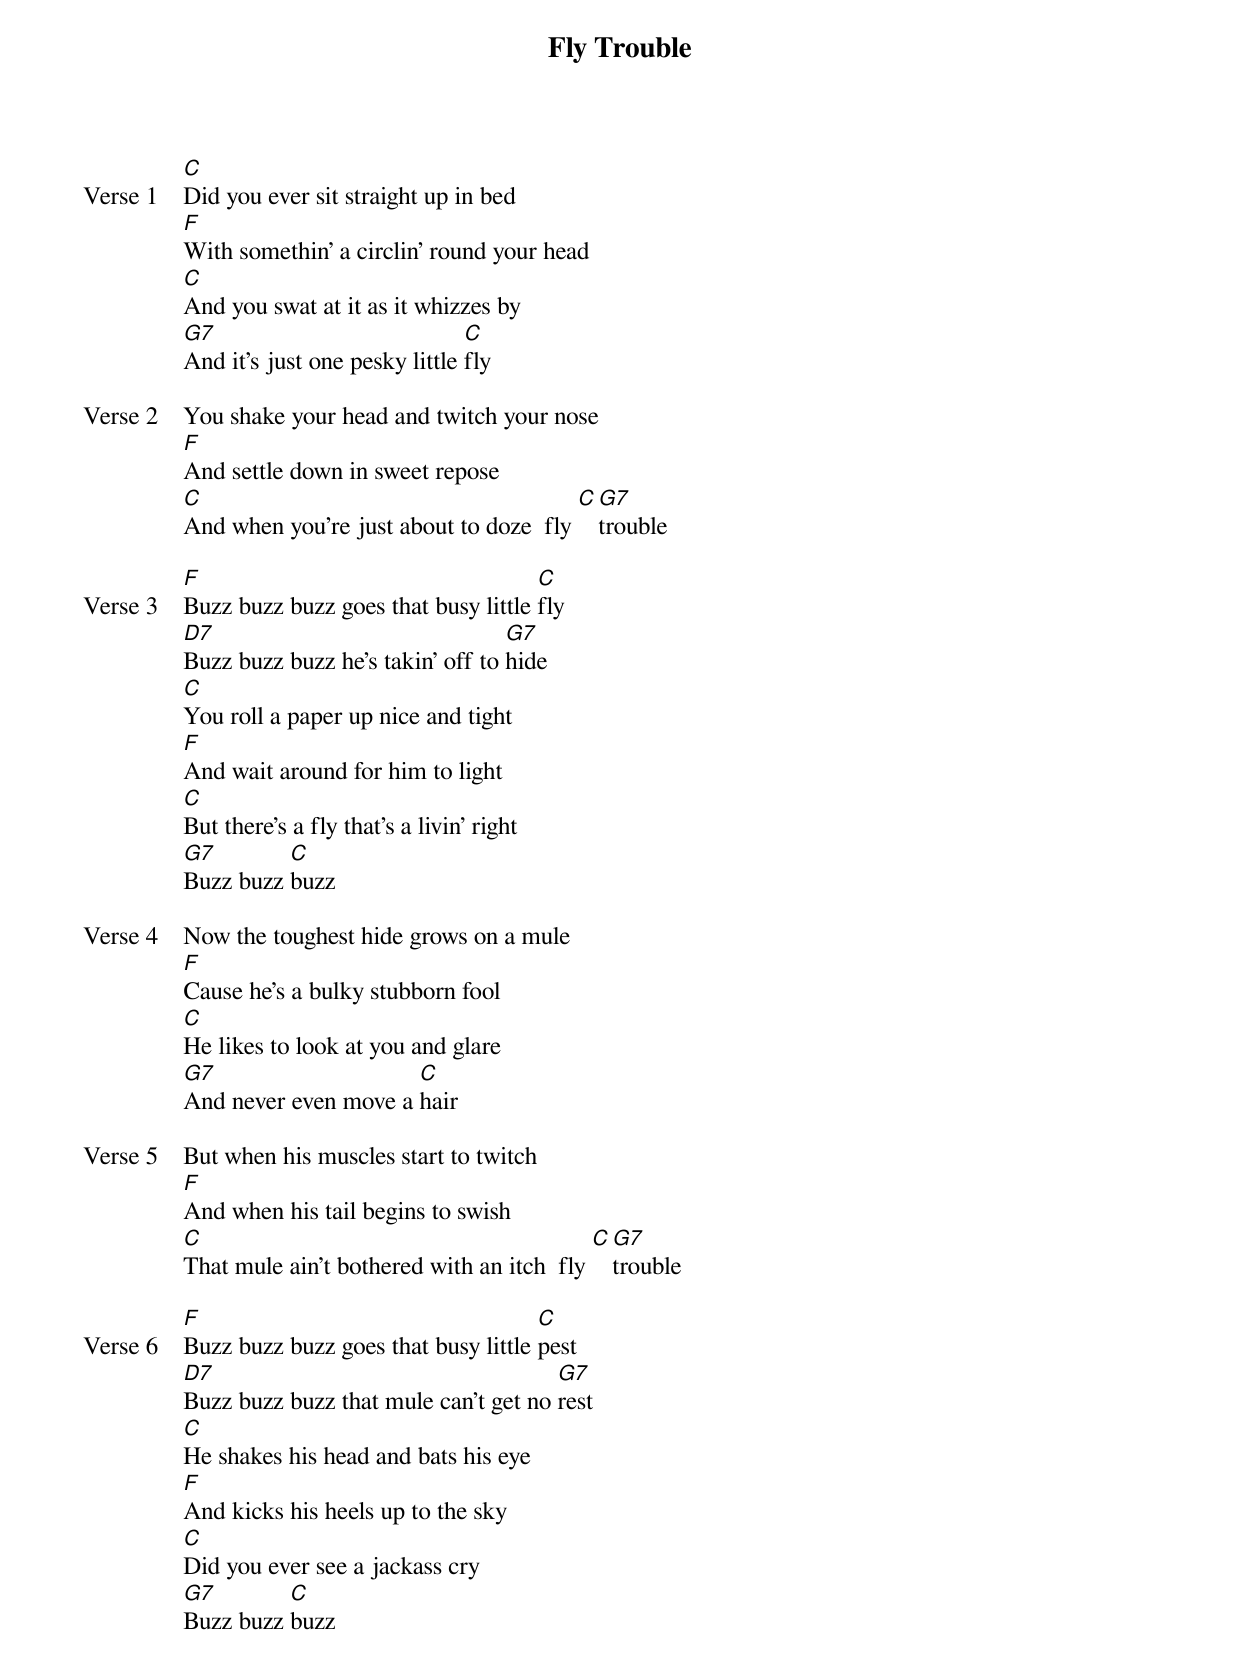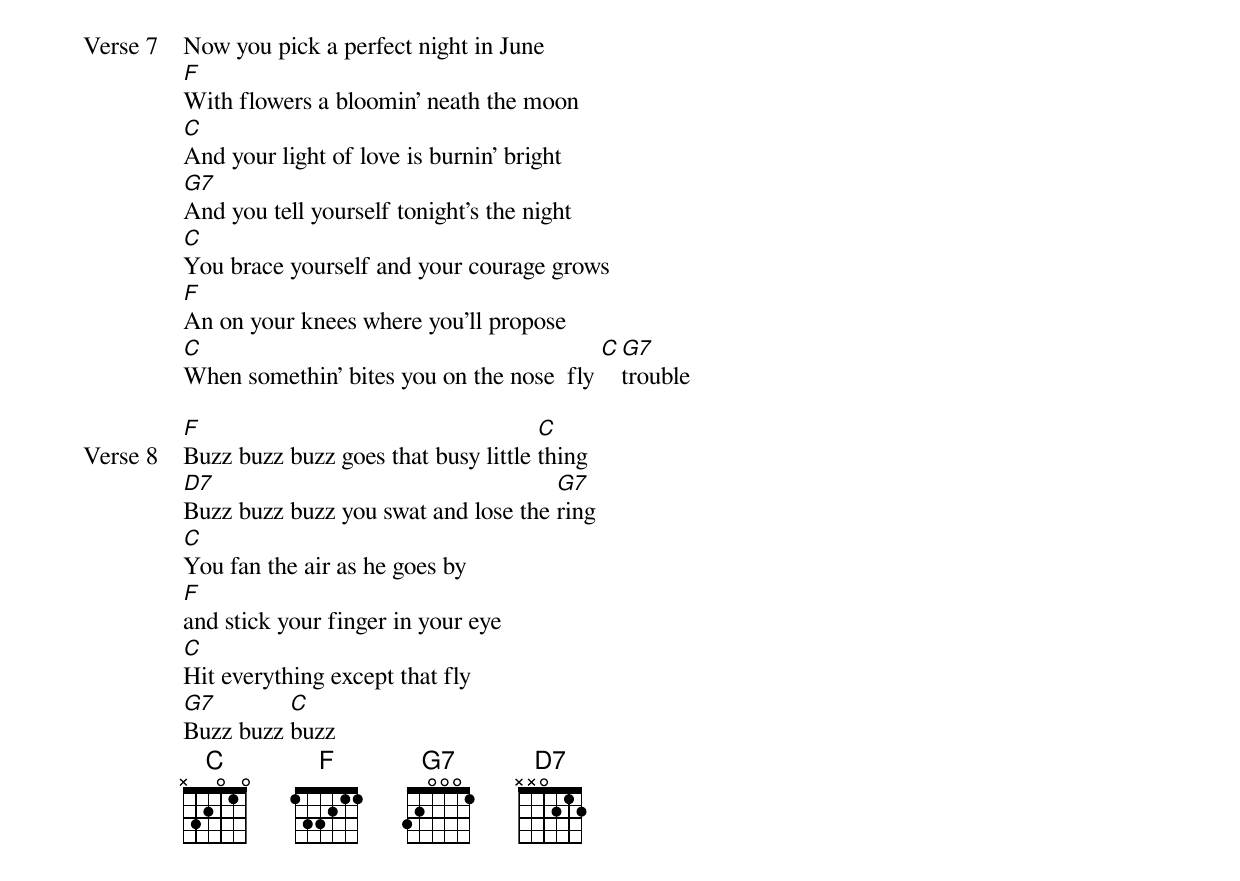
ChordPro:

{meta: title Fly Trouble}
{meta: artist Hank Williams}
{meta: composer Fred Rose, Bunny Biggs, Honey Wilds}

{start_of_verse: Verse 1}
[C]Did you ever sit straight up in bed
[F]With somethin' a circlin' round your head
[C]And you swat at it as it whizzes by
[G7]And it's just one pesky little [C]fly
{end_of_verse}

{start_of_verse: Verse 2}
You shake your head and twitch your nose
[F]And settle down in sweet repose
[C]And when you're just about to doze  fly [C][G7]trouble
{end_of_verse}

{start_of_verse: Verse 3}
[F]Buzz buzz buzz goes that busy little [C]fly
[D7]Buzz buzz buzz he's takin' off to [G7]hide
[C]You roll a paper up nice and tight
[F]And wait around for him to light
[C]But there's a fly that's a livin' right
[G7]Buzz buzz [C]buzz
{end_of_verse}

{start_of_verse: Verse 4}
Now the toughest hide grows on a mule
[F]Cause he's a bulky stubborn fool
[C]He likes to look at you and glare
[G7]And never even move a [C]hair
{end_of_verse}

{start_of_verse: Verse 5}
But when his muscles start to twitch
[F]And when his tail begins to swish
[C]That mule ain't bothered with an itch  fly [C][G7]trouble
{end_of_verse}

{start_of_verse: Verse 6}
[F]Buzz buzz buzz goes that busy little [C]pest
[D7]Buzz buzz buzz that mule can't get no [G7]rest
[C]He shakes his head and bats his eye
[F]And kicks his heels up to the sky
[C]Did you ever see a jackass cry
[G7]Buzz buzz [C]buzz
{end_of_verse}

{start_of_verse: Verse 7}
Now you pick a perfect night in June
[F]With flowers a bloomin' neath the moon
[C]And your light of love is burnin' bright
[G7]And you tell yourself tonight's the night
[C]You brace yourself and your courage grows
[F]An on your knees where you'll propose
[C]When somethin' bites you on the nose  fly [C][G7]trouble
{end_of_verse}

{start_of_verse: Verse 8}
[F]Buzz buzz buzz goes that busy little [C]thing
[D7]Buzz buzz buzz you swat and lose the [G7]ring
[C]You fan the air as he goes by
[F]and stick your finger in your eye
[C]Hit everything except that fly
[G7]Buzz buzz [C]buzz
{end_of_verse}
